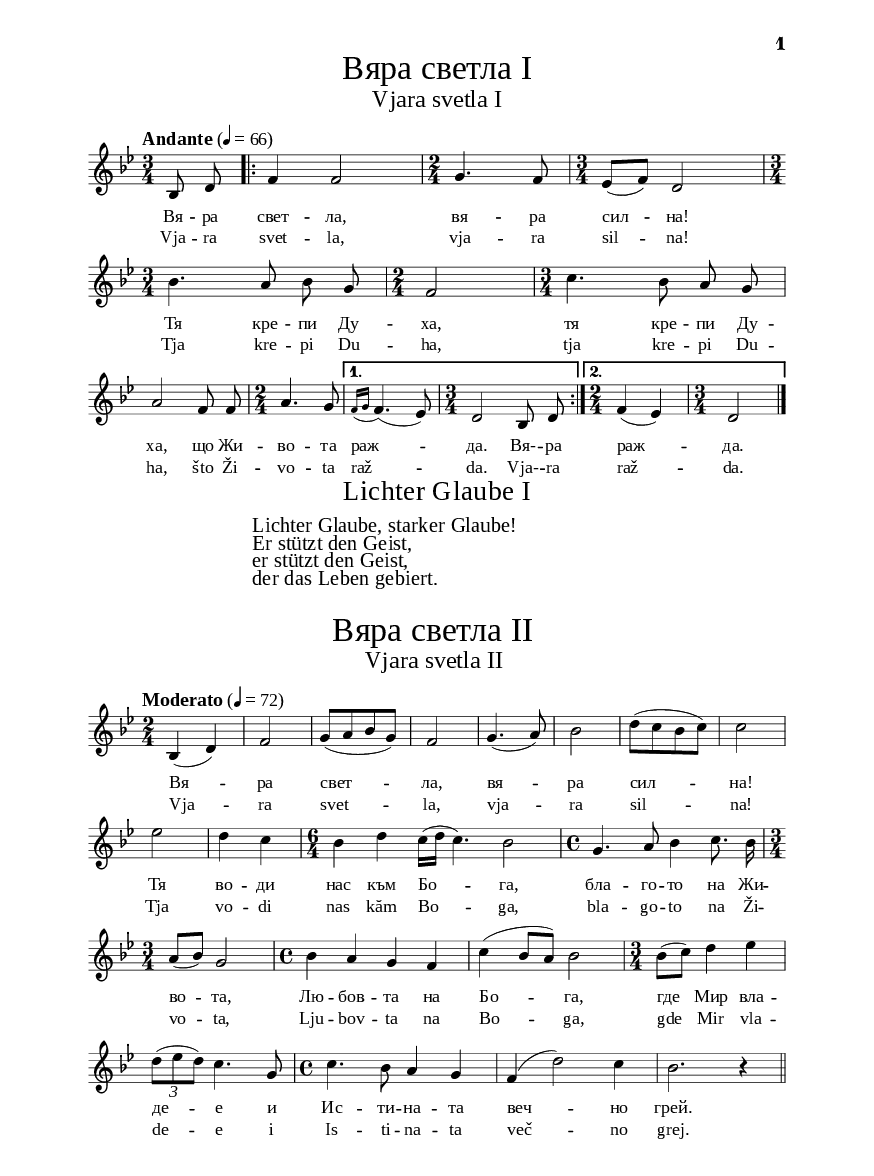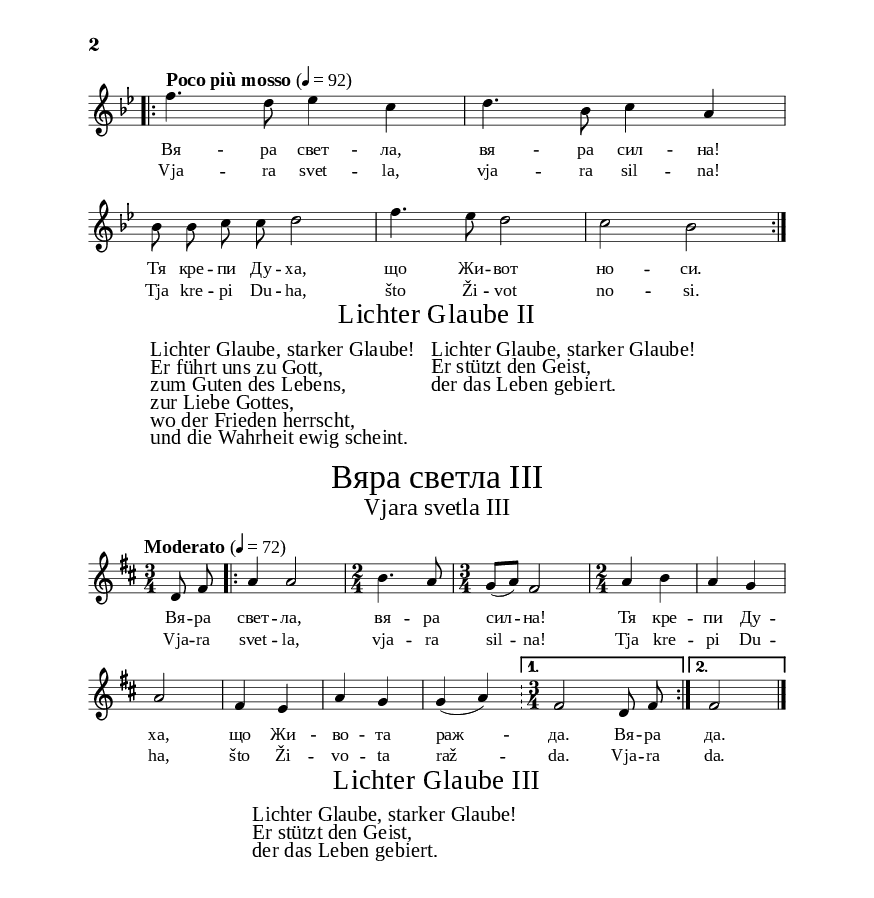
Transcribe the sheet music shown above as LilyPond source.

\version "2.24.3"

% include paper part and global functions
\include "include/globals.ily"

\bookpart {
  \label #'ref170_1
  \tocItem \markup "Вяра светла I – Vjara svetla I "
  \include "include/bookpart-paper.ily"
  \score {
    \include "include/score-layout.ily"

    \new Voice \absolute {
      \clef treble
      \key bes \major
      \time 3/4
      \tempoFunc "Andante" 4 "66"
      \autoBeamOff
      \partial 4
      bes8  d'8 |
      \repeat volta 2 {
        f'4  % 2
        f'2 | % 3
        \time 2/4  % 3
        g'4.  f'8 | \time 3/4 es'8 ( [  f'8 ) ] % 4
        d'2 | % 5
        \time 3/4  | \break % 5
        bes'4.  a'8 bes'8  g'8
        | % 6
        \time 2/4  | % 6
        f'2 | % 7
        \time 3/4  | % 7
        c''4. bes'8  a'8  g'8 |  \break % 8
        a'2 f'8  f'8 |  \time 2/4 a'4.  g'8 |
      }
      \alternative {
        {
          \grace {  f'16 ( [  g'16 ] }  f'4. ) (
          es'8 ) | % 11
          \time 3/4 d'2  bes8 d'8
        }
        { \time 2/4 f'4 (es') | \time 3/4 d'2  }
      }

      \bar "|."
    }

    \addlyrics {
      Вя -- ра свет -- ла, вя -- ра сил
      -- на! Тя кре -- пи Ду -- ха, тя
      кре -- пи Ду -- ха, що Жи -- во --
      та раж -- да. "Вя-" -- ра раж -- да.}
      \addlyrics {
        Vja -- ra svet -- la, vja -- ra sil
        -- na! Tja kre -- pi Du -- ha, tja
        kre -- pi Du -- ha, što Ži -- vo --
        ta raž -- da. "Vja-" -- ra raž -- da.}

        \header {
          title = \titleFunc "Вяра светла I" "Vjara svetla I"
        }

        \midi{}

      } % score



      % include foreign translation(s) of the song
      \version "2.24.3"

\markup \fill-line { \fontsize #deTitleFontSize "Lichter Glaube I" }
\markup \null
\markup \null
\markup \fontsize #deCoupletFontSize {
  \hspace #21
  \override #`(baseline-skip . ,deCoupletBaselineSkip)
%  \override #'(baseline-skip . 2)

\column {

  \line { " "Lichter Glaube, starker Glaube!}

  \line { " "Er stützt den Geist, }
   \line { " "er stützt den Geist, }
  \line { " "der das Leben gebiert.}

  }
}


      \markup \empty-two

      \label #'ref170_2
      \tocItem \markup "Вяра светла II – Vjara svetla II "

      \include "include/bookpart-paper.ily"
      \score {
        \include "include/score-layout.ily"

        \new Voice \absolute {
          \clef treble
          \key bes \major
          \time 2/4
          \tempoFunc "Moderato" 4 "72"
          \autoBeamOff
          bes4 (  d'4 )  f'2 | % 2
          g'8 ( [  a'8  bes'8  g'8 ) ]  f'2
          | % 3
          g'4. (  a'8 )  bes'2 | % 4
          d''8 ( [  c''8  bes'8  c''8 ) ]
          c''2 \break | % 5
          es''2  d''4  c''4 | % 6
          \time 6/4  | % 6
          bes'4  d''4  c''16 ( [  d''16 ]
          c''4. )  bes'2 | % 7
          \time 4/4  | % 7
          g'4.  a'8  bes'4  c''8.
          bes'16 \break | % 8
          \time 3/4  | % 8
          a'8 ( [  bes'8 ) ]  g'2 | % 9
          \time 4/4  | % 9
          bes'4  a'4  g'4  f'4 |
          c''4 (  bes'8 [  a'8 ) ]  bes'2 | % 11
          \time 3/4  | % 11
          bes'8 ( [  c''8 ])   d''4  es''4
          \break | % 12
          \times 2/3  {
            d''8 ( [  es''8  d''8 ) ]
          }
          c''4.  g'8 | % 13
          \time 4/4  | % 13
          c''4.  bes'8  a'4  g'4 | % 14
          f'4 (  d''2 )  c''4 | % 15
          bes'2. r4 \break
          \bar ".|:-||" 
          
            | % 16
            \tempoFunc "Poco più mosso" 4 "92"

            f''4.  d''8  es''4  c''4 | % 17
            d''4.  bes'8  c''4  a'4 \break | % 18
            bes'8  bes'8  c''8  c''8
            d''2 | % 19
            f''4.  es''8  d''2 |
            c''2  bes'2
         \bar ":|."
        }

        \addlyrics {
          Вя -- ра свет --   ла,
          вя -- ра сил --   на!
          Тя во -- ди нас към Бо --
          га, бла -- го -- то на Жи -- во
          -- та, Лю -- бов -- та на Бо --
          га, где  Мир вла -- де --
          е и Ис -- ти -- на -- та веч
          -- но грей. Вя -- ра свет -- ла,
          вя -- ра сил -- на! Тя кре -- пи
          Ду -- ха, що Жи -- вот но -- си.}
          \addlyrics {
            Vja -- ra svet --   la,
            vja -- ra sil --   na!
            Tja vo -- di nas kăm Bo --
            ga, bla -- go -- to na Ži -- vo
            -- ta, Lju -- bov -- ta na Bo --
            ga, gde  Mir vla -- de --
            e i Is -- ti -- na -- ta več
            -- no grej. Vja -- ra svet -- la,
            vja -- ra sil -- na! Tja kre -- pi
            Du -- ha, što Ži -- vot no -- si.}

            \header {
              title = \titleFunc "Вяра светла II " "Vjara svetla II "
            }

            \midi{}

          } % score



          % include foreign translation(s) of the song
          \version "2.24.3"

\markup \fill-line { \fontsize #deTitleFontSize "Lichter Glaube II" }
\markup \null
\markup \null
\markup \fontsize #deCoupletFontSize {
  \hspace #7
  \override #`(baseline-skip . ,deCoupletBaselineSkip)

  \column {

\line { " "Lichter Glaube, starker Glaube!}

\line { " "Er führt uns zu Gott, }

\line { " "zum Guten des Lebens,}

\line { " "zur Liebe Gottes,}

\line { " "wo der Frieden herrscht, }

\line { " "und die Wahrheit ewig scheint.}
\line { " " }

  }
  
   \override #`(baseline-skip . ,deCoupletBaselineSkip)
    \column {

\line { " "Lichter Glaube, starker Glaube!}

\line { " "Er stützt den Geist, }

\line { " "der das Leben gebiert.}

  }
}


          \label #'ref170_3
          \tocItem \markup "Вяра светла III – Vjara svetla III "

          \include "include/bookpart-paper.ily"
          \score {
            \include "include/score-layout.ily"

            \new Voice \absolute {
              \clef treble
              \key d \major
              \time 3/4
              \tempoFunc "Moderato" 4 "72"
               \override Staff.BarLine.gap = 0.5
              \autoBeamOff
              \partial 4
              d'8  fis'8 | \repeat volta 2 {
                a'4  % 2
                a'2 | % 3
                \time 2/4 b'4.  a'8 | \time 3/4 g'8 ( [  a'8 ])  % 4
                fis'2 | % 5
                \time 2/4 a'4 b'4  | % 6
                a'4  g'4 \break | % 7
                a'2 | % 8
                fis'4  e'4 | % 9
                a'4  g'4 |
                g'4 (  a'4 ) \bar "!" |
              }  % 11

              \alternative {
                {\time 3/4 fis'2 d'8 fis'8}
                { fis'2}
              }
              \bar "|."
            }

            \addlyrics {
              Вя -- ра свет --   ла,
              вя -- ра сил --   на! Тя кре -- пи Ду -- ха, що Жи -- во -- та раж -- да. Вя -- ра да.}
              \addlyrics {
                Vja -- ra svet --   la,
                vja -- ra sil --   na! Tja kre -- pi Du -- ha, što Ži -- vo -- ta raž -- da. Vja -- ra da.}
                \header {
                  title = \titleFunc "Вяра светла III" "Vjara svetla III"
                }

                \midi{}

              } % score



              % include foreign translation(s) of the song
              \version "2.24.3"

\markup \fill-line { \fontsize #deTitleFontSize "Lichter Glaube III" }
\markup \null
\markup \null
\markup \fontsize #deCoupletFontSize {
    \hspace #21
    \override #'(baseline-skip . 1.9)
    \column {
\line { " " Lichter Glaube, starker Glaube! }

\line { " " Er stützt den Geist, }

\line { " " der das Leben gebiert.}

  }
}



            } % bookpart

            % Più mosso
            %
